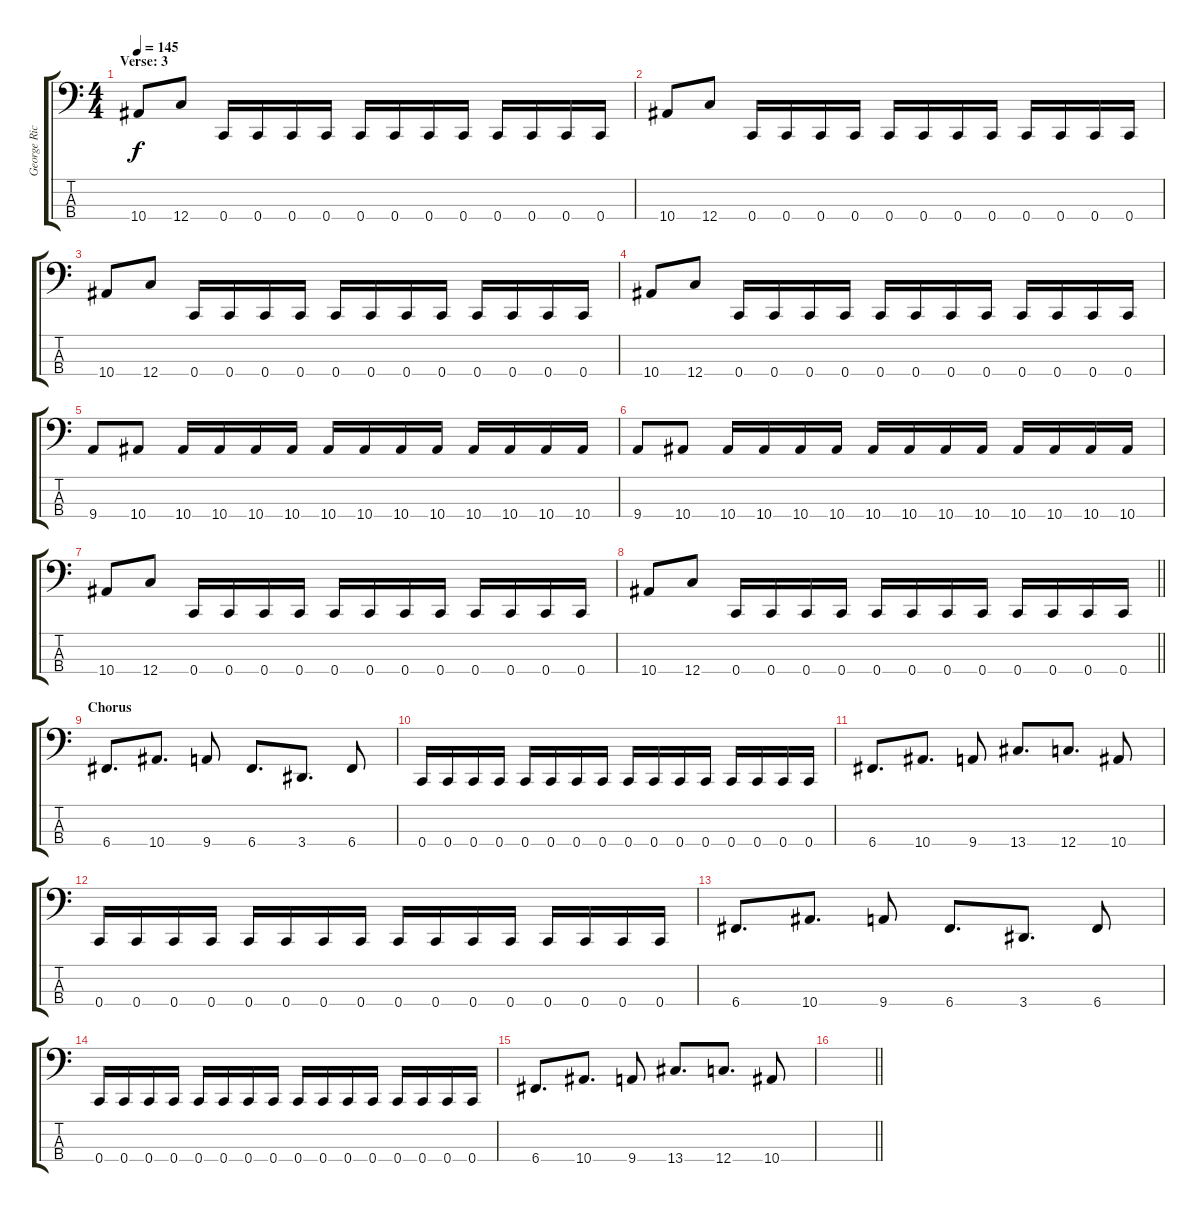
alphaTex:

\track ("George Rice" "George Ric") {instrument electricbassfinger}
\staff {score tabs}
\tuning (Eb2 Bb1 F1 C1) {hide}
\ts (4 4)
\section ("" "Verse: 3")
\tempo 145
\clef f4
\ks c
10.4.8{dy f} 12.4.8 0.4.16 0.4.16 0.4.16 0.4.16 0.4.16 0.4.16 0.4.16 0.4.16 0.4.16 0.4.16 0.4.16 0.4.16 |
10.4.8 12.4.8 0.4.16 0.4.16 0.4.16 0.4.16 0.4.16 0.4.16 0.4.16 0.4.16 0.4.16 0.4.16 0.4.16 0.4.16 |
10.4.8 12.4.8 0.4.16 0.4.16 0.4.16 0.4.16 0.4.16 0.4.16 0.4.16 0.4.16 0.4.16 0.4.16 0.4.16 0.4.16 |
10.4.8 12.4.8 0.4.16 0.4.16 0.4.16 0.4.16 0.4.16 0.4.16 0.4.16 0.4.16 0.4.16 0.4.16 0.4.16 0.4.16 |
9.4.8 10.4.8 10.4.16 10.4.16 10.4.16 10.4.16 10.4.16 10.4.16 10.4.16 10.4.16 10.4.16 10.4.16 10.4.16 10.4.16 |
9.4.8 10.4.8 10.4.16 10.4.16 10.4.16 10.4.16 10.4.16 10.4.16 10.4.16 10.4.16 10.4.16 10.4.16 10.4.16 10.4.16 |
10.4.8 12.4.8 0.4.16 0.4.16 0.4.16 0.4.16 0.4.16 0.4.16 0.4.16 0.4.16 0.4.16 0.4.16 0.4.16 0.4.16 |
\barLineRight lightlight
10.4.8 12.4.8 0.4.16 0.4.16 0.4.16 0.4.16 0.4.16 0.4.16 0.4.16 0.4.16 0.4.16 0.4.16 0.4.16 0.4.16 |
\section ("" "Chorus")
6.4.8{d} 10.4.8{d} 9.4.8 6.4.8{d} 3.4.8{d} 6.4.8 |
0.4.16 0.4.16 0.4.16 0.4.16 0.4.16 0.4.16 0.4.16 0.4.16 0.4.16 0.4.16 0.4.16 0.4.16 0.4.16 0.4.16 0.4.16 0.4.16 |
6.4.8{d} 10.4.8{d} 9.4.8 13.4.8{d} 12.4.8{d} 10.4.8 |
0.4.16 0.4.16 0.4.16 0.4.16 0.4.16 0.4.16 0.4.16 0.4.16 0.4.16 0.4.16 0.4.16 0.4.16 0.4.16 0.4.16 0.4.16 0.4.16 |
6.4.8{d} 10.4.8{d} 9.4.8 6.4.8{d} 3.4.8{d} 6.4.8 |
0.4.16 0.4.16 0.4.16 0.4.16 0.4.16 0.4.16 0.4.16 0.4.16 0.4.16 0.4.16 0.4.16 0.4.16 0.4.16 0.4.16 0.4.16 0.4.16 |
6.4.8{d} 10.4.8{d} 9.4.8 13.4.8{d} 12.4.8{d} 10.4.8 |
\barLineRight lightlight
